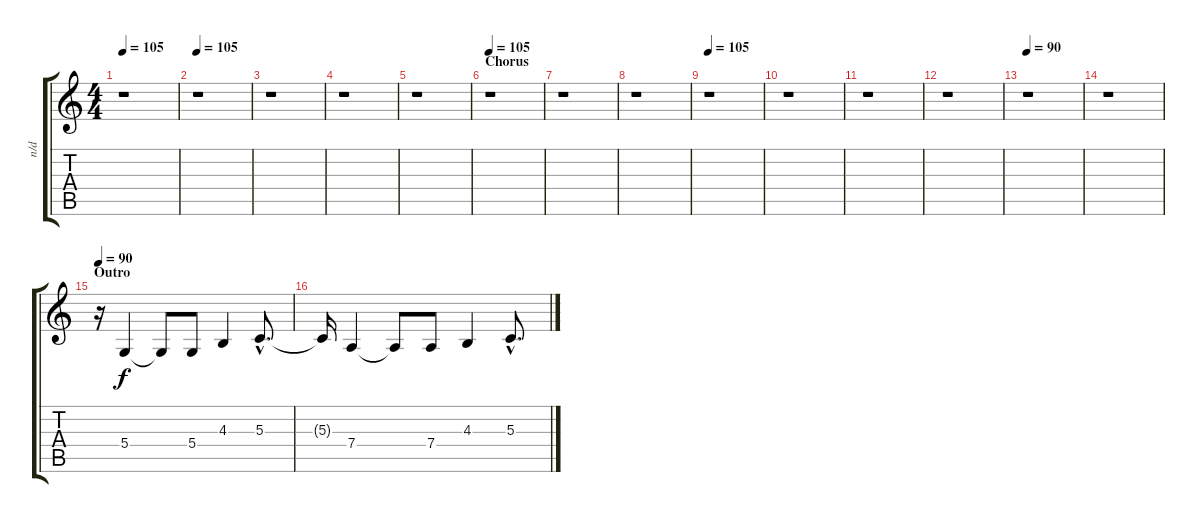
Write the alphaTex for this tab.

\track ("n/d" "n/d") {instrument tuba}
\staff {score tabs}
\tuning (E4 B3 G3 D3 A2 E2) {hide}
\ts (4 4)
\tempo 105
\clef g2
\ks c
r.1{dy f} |
\tempo 105
r.1 |
r.1 |
r.1 |
r.1 |
\section ("" "Chorus")
\tempo 105
r.1 |
r.1 |
r.1 |
\tempo 105
r.1 |
r.1 |
r.1 |
r.1 |
\tempo 90
r.1 |
r.1 |
\section ("" "Outro")
\tempo 90
r.16 5.4.4 5.4{t}.8 5.4.8 4.3.4 5.3{hac}.8{d} |
5.3{t}.16 7.4.4 7.4{t}.8 7.4.8 4.3.4 5.3{hac}.8{d}
